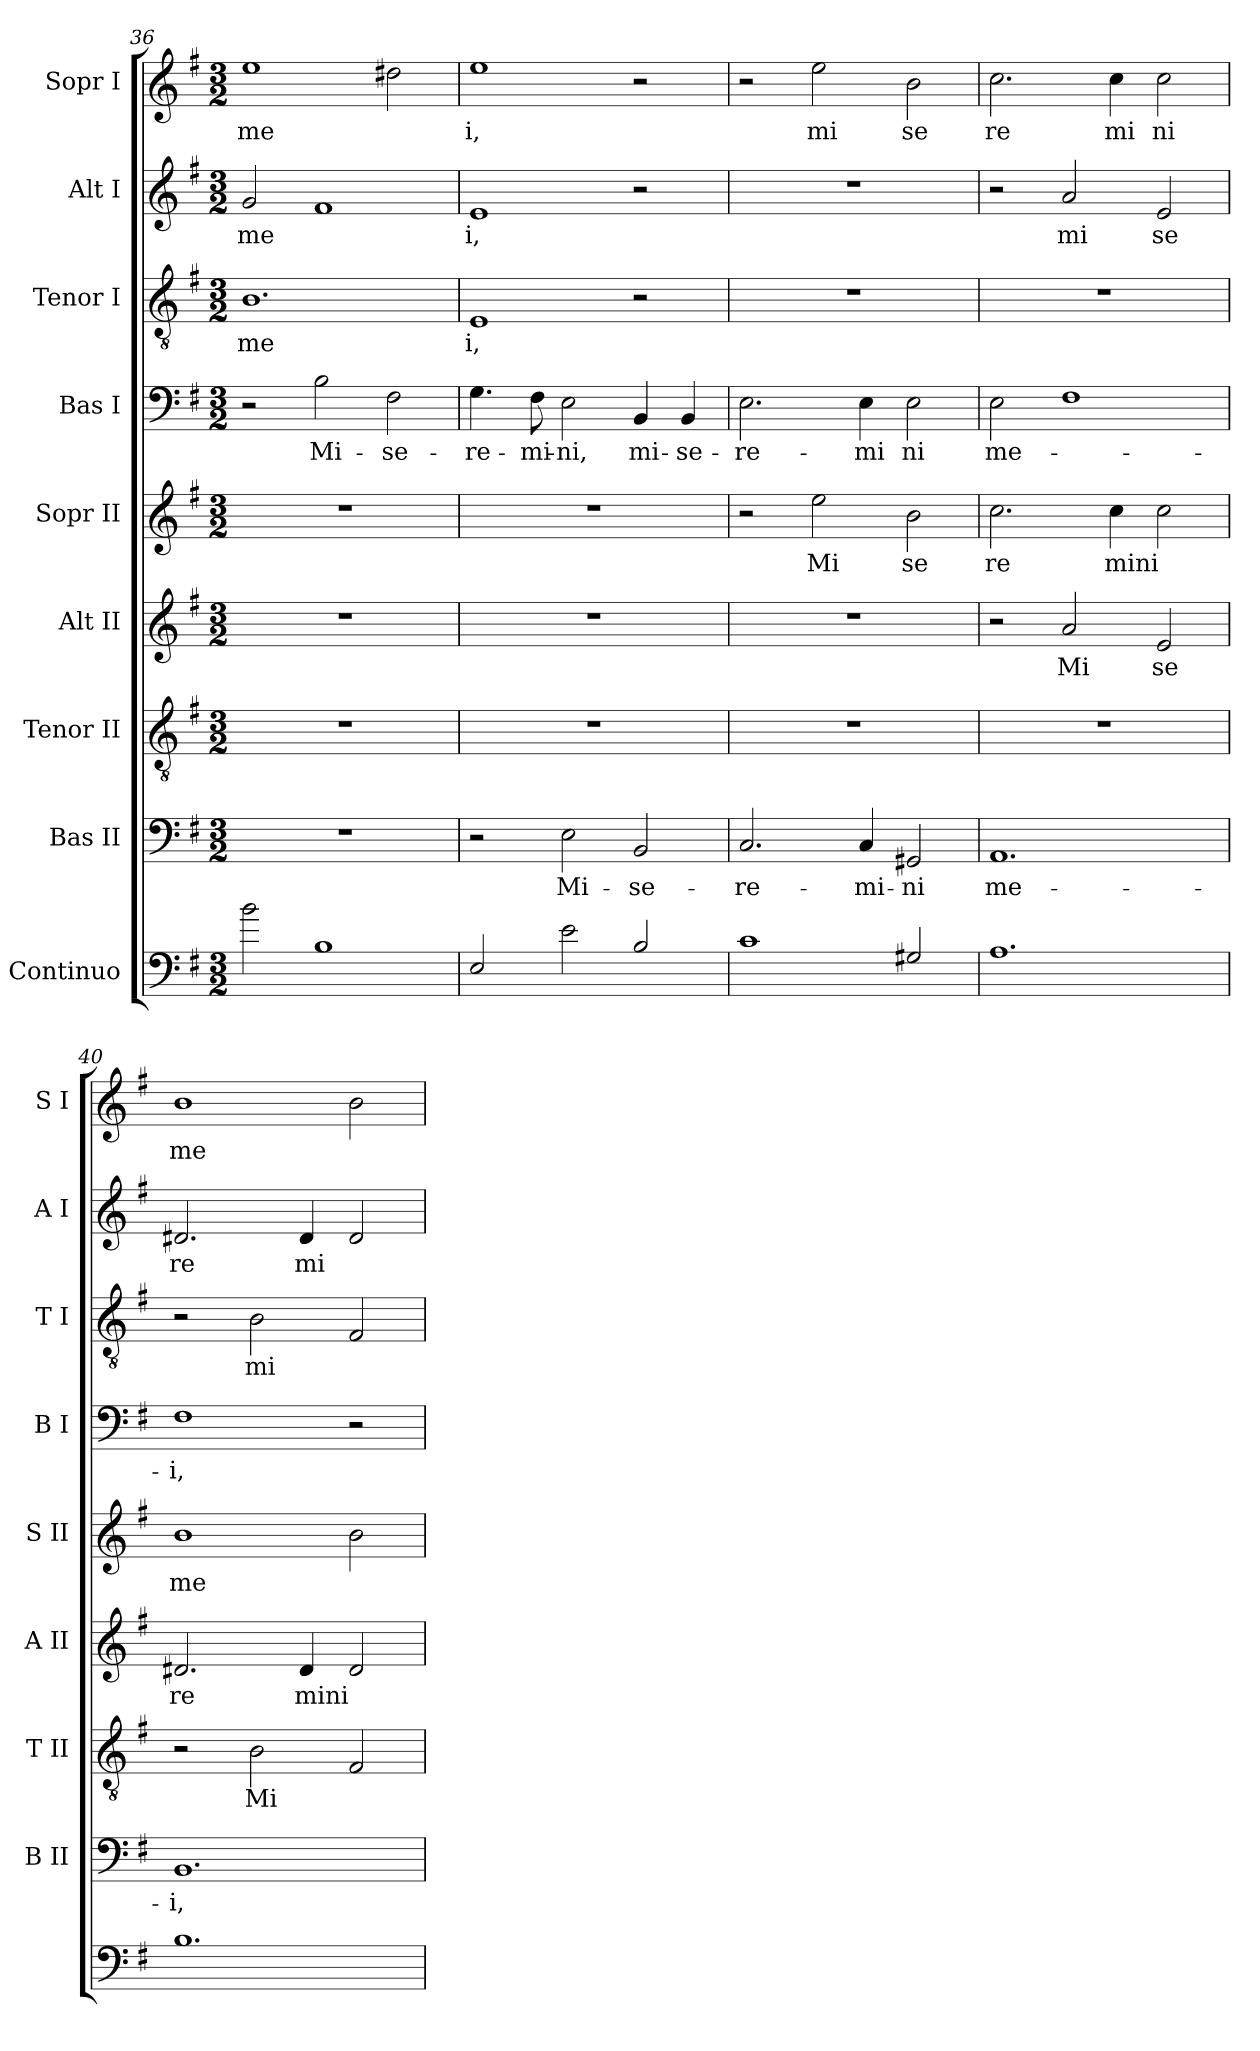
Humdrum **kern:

**kern	**kern	**text	**kern	**text	**kern	**text	**kern	**text	**kern	**text	**kern	**text	**kern	**text	**kern	**text
*part9	*part8	*part8	*part7	*part7	*part6	*part6	*part5	*part5	*part4	*part4	*part3	*part3	*part2	*part2	*part1	*part1
*staff9	*staff8	*staff8	*staff7	*staff7	*staff6	*staff6	*staff5	*staff5	*staff4	*staff4	*staff3	*staff3	*staff2	*staff2	*staff1	*staff1
*I"Continuo	*I"Bas II	*	*I"Tenor II	*	*I"Alt II	*	*I"Sopr II	*	*I"Bas I	*	*I"Tenor I	*	*I"Alt I	*	*I"Sopr I	*
*	*I'B II	*	*I'T II	*	*I'A II	*	*I'S II	*	*I'B I	*	*I'T I	*	*I'A I	*	*I'S I	*
!!LO:PB:g=z
*clefF4	*clefF4	*	*clefGv2	*	*clefG2	*	*clefG2	*	*clefF4	*	*clefGv2	*	*clefG2	*	*clefG2	*
*ITrd7c12	*	*	*	*	*	*	*	*	*	*	*	*	*	*	*	*
*k[f#]	*k[f#]	*	*k[f#]	*	*k[f#]	*	*k[f#]	*	*k[f#]	*	*k[f#]	*	*k[f#]	*	*k[f#]	*
*G:	*G:	*	*G:	*	*G:	*	*G:	*	*G:	*	*G:	*	*G:	*	*G:	*
*M3/2	*M3/2	*	*M3/2	*	*M3/2	*	*M3/2	*	*M3/2	*	*M3/2	*	*M3/2	*	*M3/2	*
=36	=36	=36	=36	=36	=36	=36	=36	=36	=36	=36	=36	=36	=36	=36	=36	=36
!	!	!	!	!	!	!	!	!	!	!	!	!LO:LY:b	!	!LO:LY:b	!	!LO:LY:b
2B\	1.r	.	1.r	.	1.r	.	1.r	.	2r	.	1.B	me	2g/	me	1ee	me
!	!	!	!	!	!	!	!	!	!	!LO:LY:b	!	!	!	!	!	!
1BB	.	.	.	.	.	.	.	.	2B\	Mi-	.	.	1f#	.	.	.
!	!	!	!	!	!	!	!	!	!	!LO:LY:b	!	!	!	!	!	!
.	.	.	.	.	.	.	.	.	2F#\	-se-	.	.	.	.	2dd#X\	.
=37	=37	=37	=37	=37	=37	=37	=37	=37	=37	=37	=37	=37	=37	=37	=37	=37
!	!	!	!	!	!	!	!	!	!	!LO:LY:b	!	!LO:LY:b	!	!LO:LY:b	!	!LO:LY:b
2EE/	2r	.	1.r	.	1.r	.	1.r	.	4.G\	-re-	1E	i,	1e	i,	1ee	i,
!	!	!	!	!	!	!	!	!	!	!LO:LY:b	!	!	!	!	!	!
.	.	.	.	.	.	.	.	.	8F#\	-mi-	.	.	.	.	.	.
!	!	!LO:LY:b	!	!	!	!	!	!	!	!LO:LY:b	!	!	!	!	!	!
2E\	2E\	Mi-	.	.	.	.	.	.	2E\	-ni,	.	.	.	.	.	.
!	!	!LO:LY:b	!	!	!	!	!	!	!	!LO:LY:b	!	!	!	!	!	!
2BB/	2BB/	-se-	.	.	.	.	.	.	4BB/	mi-	2r	.	2r	.	2r	.
!	!	!	!	!	!	!	!	!	!	!LO:LY:b	!	!	!	!	!	!
.	.	.	.	.	.	.	.	.	4BB/	-se-	.	.	.	.	.	.
=38	=38	=38	=38	=38	=38	=38	=38	=38	=38	=38	=38	=38	=38	=38	=38	=38
!	!	!LO:LY:b	!	!	!	!	!	!	!	!LO:LY:b	!	!	!	!	!	!
1C	2.C/	-re-	1.r	.	1.r	.	2r	.	2.E\	-re-	1.r	.	1.r	.	2r	.
!	!	!	!	!	!	!	!	!LO:LY:b	!	!	!	!	!	!	!	!LO:LY:b
.	.	.	.	.	.	.	2ee\	Mi	.	.	.	.	.	.	2ee\	mi
!	!	!LO:LY:b	!	!	!	!	!	!	!	!LO:LY:b	!	!	!	!	!	!
.	4C/	-mi-	.	.	.	.	.	.	4E\	-mi	.	.	.	.	.	.
!	!	!LO:LY:b	!	!	!	!	!	!LO:LY:b	!	!LO:LY:b	!	!	!	!	!	!LO:LY:b
2GG#X/	2GG#X/	-ni	.	.	.	.	2b\	se	2E\	­ni	.	.	.	.	2b\	se
=39	=39	=39	=39	=39	=39	=39	=39	=39	=39	=39	=39	=39	=39	=39	=39	=39
!	!	!LO:LY:b	!	!	!	!	!	!LO:LY:b	!	!LO:LY:b	!	!	!	!	!	!LO:LY:b
1.AA	1.AA	me-	1.r	.	2r	.	2.cc\	re	2E\	me-	1.r	.	2r	.	2.cc\	re
!	!	!	!	!	!	!LO:LY:b	!	!	!	!	!	!	!	!LO:LY:b	!	!
.	.	.	.	.	2a/	Mi	.	.	1F#	.	.	.	2a/	mi	.	.
!	!	!	!	!	!	!	!	!LO:LY:b	!	!	!	!	!	!	!	!LO:LY:b
.	.	.	.	.	.	.	4cc\	mi­ni	.	.	.	.	.	.	4cc\	mi
!	!	!	!	!	!	!LO:LY:b	!	!	!	!	!	!	!	!LO:LY:b	!	!LO:LY:b
.	.	.	.	.	2e/	se	2cc\	.	.	.	.	.	2e/	se	2cc\	­ni
=40	=40	=40	=40	=40	=40	=40	=40	=40	=40	=40	=40	=40	=40	=40	=40	=40
!	!	!LO:LY:b	!	!	!	!LO:LY:b	!	!LO:LY:b	!	!LO:LY:b	!	!	!	!LO:LY:b	!	!LO:LY:b
1.BB	1.BB	-i,	2r	.	2.d#X/	re	1b	me	1F#	-i,	2r	.	2.d#X/	re	1b	me
!	!	!	!	!LO:LY:b	!	!	!	!	!	!	!	!LO:LY:b	!	!	!	!
.	.	.	2B\	Mi	.	.	.	.	.	.	2B\	mi	.	.	.	.
!	!	!	!	!	!	!LO:LY:b	!	!	!	!	!	!	!	!LO:LY:b	!	!
.	.	.	.	.	4d#/	mi­ni	.	.	.	.	.	.	4d#/	mi	.	.
.	.	.	2F#/	.	2d#/	.	2b\	.	2r	.	2F#/	.	2d#/	.	2b\	.
=	=	=	=	=	=	=	=	=	=	=	=	=	=	=	=	=
*-	*-	*-	*-	*-	*-	*-	*-	*-	*-	*-	*-	*-	*-	*-	*-	*-
